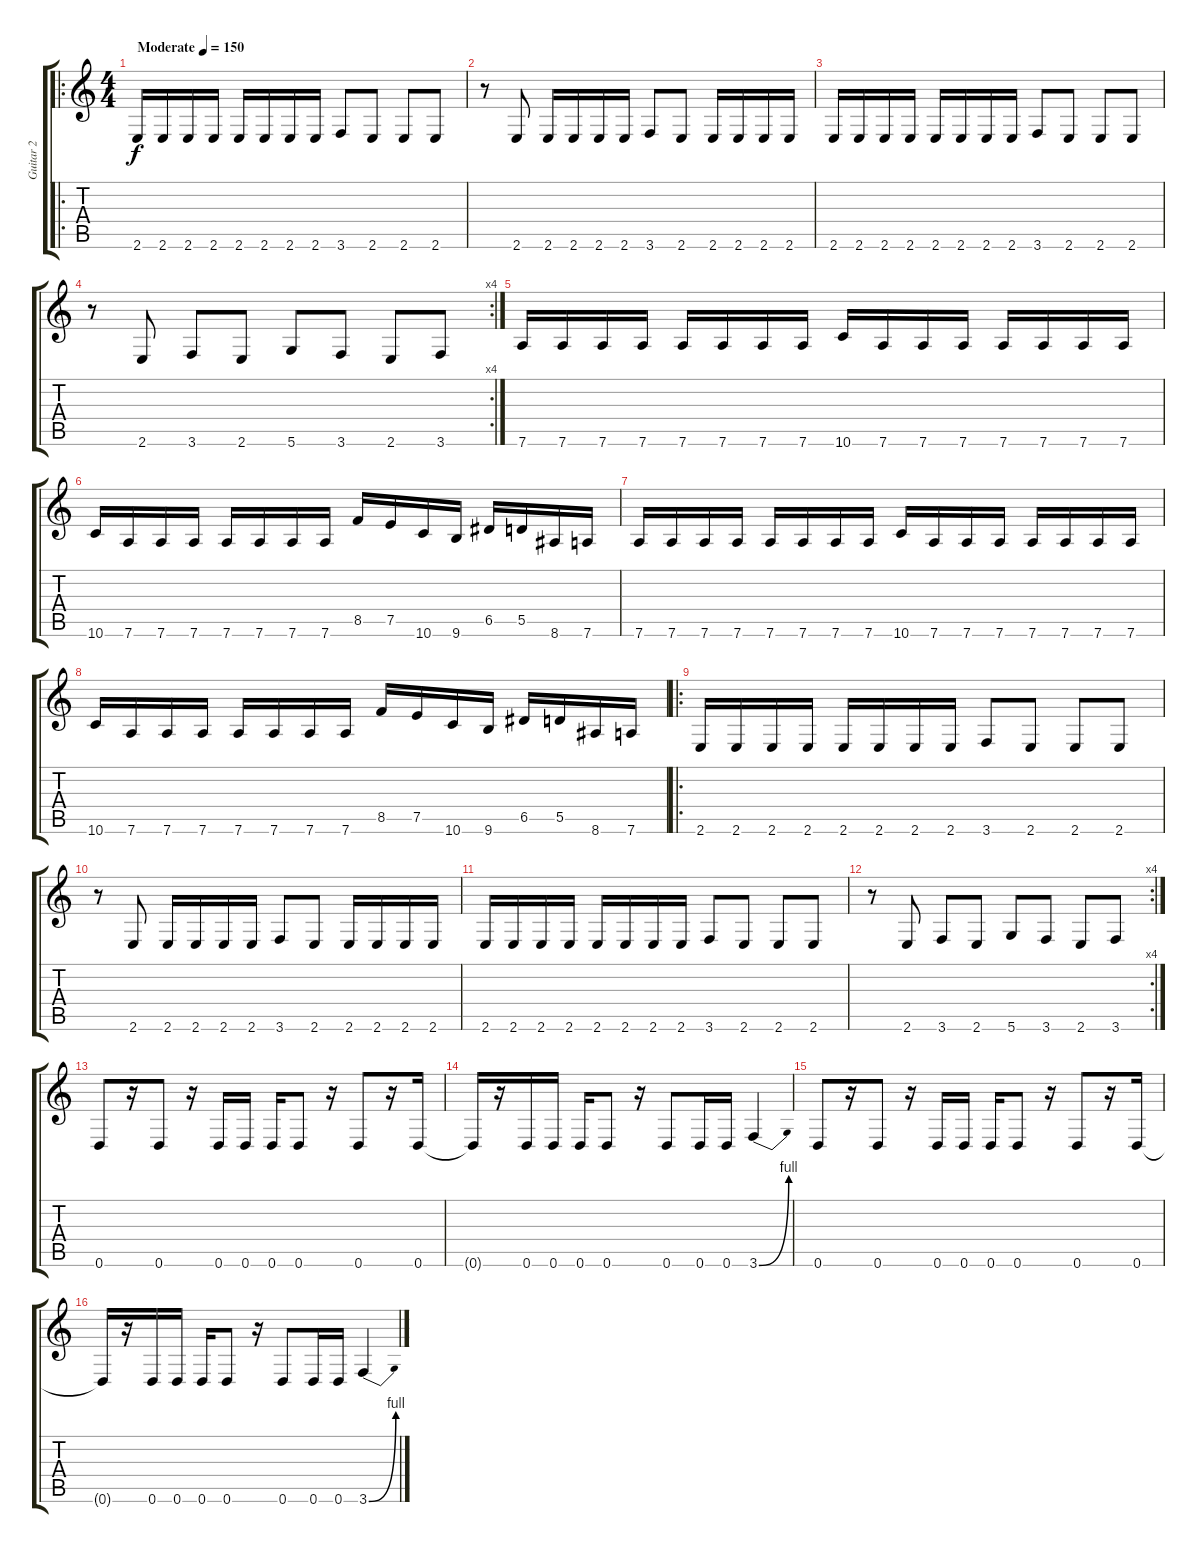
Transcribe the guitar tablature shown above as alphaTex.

\track ("Guitar 2" "Guitar 2") {instrument distortionguitar}
\staff {score tabs}
\tuning (E4 B3 G3 D3 A2 D2) {hide}
\ro
\ts (4 4)
\tempo (150 "Moderate")
\clef g2
\ks c
2.6.16{dy f instrument distortionguitar} 2.6.16 2.6.16 2.6.16 2.6.16 2.6.16 2.6.16 2.6.16 3.6.8 2.6.8 2.6.8 2.6.8 |
r.8 2.6.8 2.6.16 2.6.16 2.6.16 2.6.16 3.6.8 2.6.8 2.6.16 2.6.16 2.6.16 2.6.16 |
2.6.16 2.6.16 2.6.16 2.6.16 2.6.16 2.6.16 2.6.16 2.6.16 3.6.8 2.6.8 2.6.8 2.6.8 |
\rc 4
r.8 2.6.8 3.6.8 2.6.8 5.6.8 3.6.8 2.6.8 3.6.8 |
7.6.16 7.6.16 7.6.16 7.6.16 7.6.16 7.6.16 7.6.16 7.6.16 10.6.16 7.6.16 7.6.16 7.6.16 7.6.16 7.6.16 7.6.16 7.6.16 |
10.6.16 7.6.16 7.6.16 7.6.16 7.6.16 7.6.16 7.6.16 7.6.16 8.5.16 7.5.16 10.6.16 9.6.16 6.5.16 5.5.16 8.6.16 7.6.16 |
7.6.16 7.6.16 7.6.16 7.6.16 7.6.16 7.6.16 7.6.16 7.6.16 10.6.16 7.6.16 7.6.16 7.6.16 7.6.16 7.6.16 7.6.16 7.6.16 |
10.6.16 7.6.16 7.6.16 7.6.16 7.6.16 7.6.16 7.6.16 7.6.16 8.5.16 7.5.16 10.6.16 9.6.16 6.5.16 5.5.16 8.6.16 7.6.16 |
\ro
2.6.16 2.6.16 2.6.16 2.6.16 2.6.16 2.6.16 2.6.16 2.6.16 3.6.8 2.6.8 2.6.8 2.6.8 |
r.8 2.6.8 2.6.16 2.6.16 2.6.16 2.6.16 3.6.8 2.6.8 2.6.16 2.6.16 2.6.16 2.6.16 |
2.6.16 2.6.16 2.6.16 2.6.16 2.6.16 2.6.16 2.6.16 2.6.16 3.6.8 2.6.8 2.6.8 2.6.8 |
\rc 4
r.8 2.6.8 3.6.8 2.6.8 5.6.8 3.6.8 2.6.8 3.6.8 |
0.6.8 r.16 0.6.8 r.16 0.6.16 0.6.16 0.6.16 0.6.8 r.16 0.6.8 r.16 0.6.16 |
0.6{t}.16 r.16 0.6.16 0.6.16 0.6.16 0.6.8 r.16 0.6.8 0.6.16 0.6.16 3.6{be (bend 0 0 60 4)}.4 |
0.6.8 r.16 0.6.8 r.16 0.6.16 0.6.16 0.6.16 0.6.8 r.16 0.6.8 r.16 0.6.16 |
0.6{t}.16 r.16 0.6.16 0.6.16 0.6.16 0.6.8 r.16 0.6.8 0.6.16 0.6.16 3.6{be (bend 0 0 60 4)}.4
